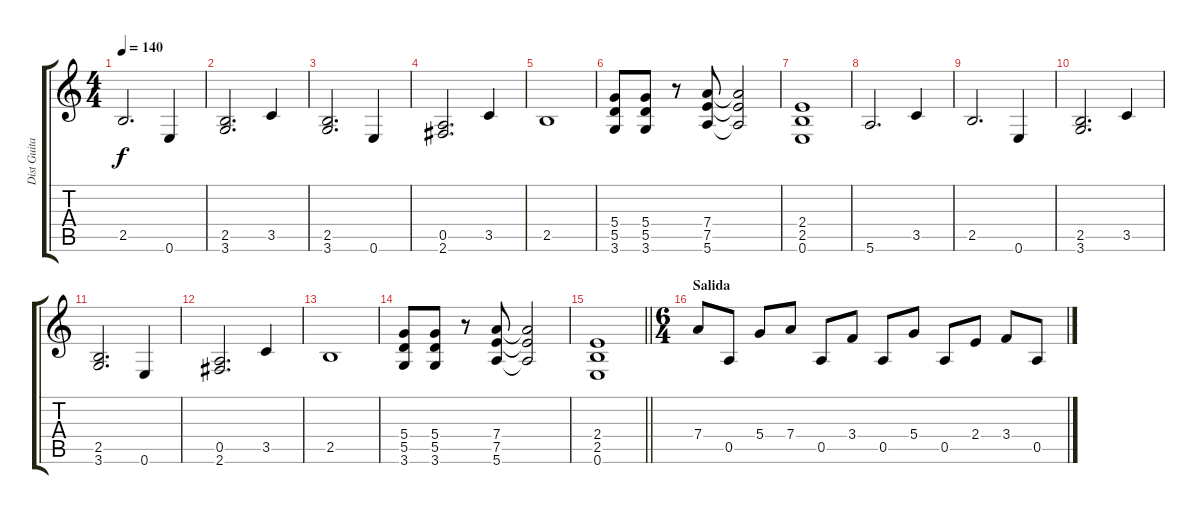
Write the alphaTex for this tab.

\track ("Dist Guitar" "Dist Guita") {instrument distortionguitar}
\staff {score tabs}
\tuning (E4 B3 G3 D3 A2 E2) {hide}
\ts (4 4)
\tempo 140
\clef g2
\ks c
2.5.2{d dy f} 0.6.4 |
(2.5 3.6).2{d} 3.5.4 |
(2.5 3.6).2{d} 0.6.4 |
(0.5 2.6).2{d} 3.5.4 |
2.5.1 |
(5.4 5.5 3.6).8 (5.4 5.5 3.6).8 r.8 (7.4 7.5 5.6).8 (7.4{t} 7.5{t} 5.6{t}).2 |
(2.4 2.5 0.6).1 |
5.6.2{d} 3.5.4 |
2.5.2{d} 0.6.4 |
(2.5 3.6).2{d} 3.5.4 |
(2.5 3.6).2{d} 0.6.4 |
(0.5 2.6).2{d} 3.5.4 |
2.5.1 |
(5.4 5.5 3.6).8 (5.4 5.5 3.6).8 r.8 (7.4 7.5 5.6).8 (7.4{t} 7.5{t} 5.6{t}).2 |
\barLineRight lightlight
(2.4 2.5 0.6).1 |
\ts (6 4)
\section ("" "Salida")
7.4.8 0.5.8 5.4.8 7.4.8 0.5.8 3.4.8 0.5.8 5.4.8 0.5.8 2.4.8 3.4.8 0.5.8
